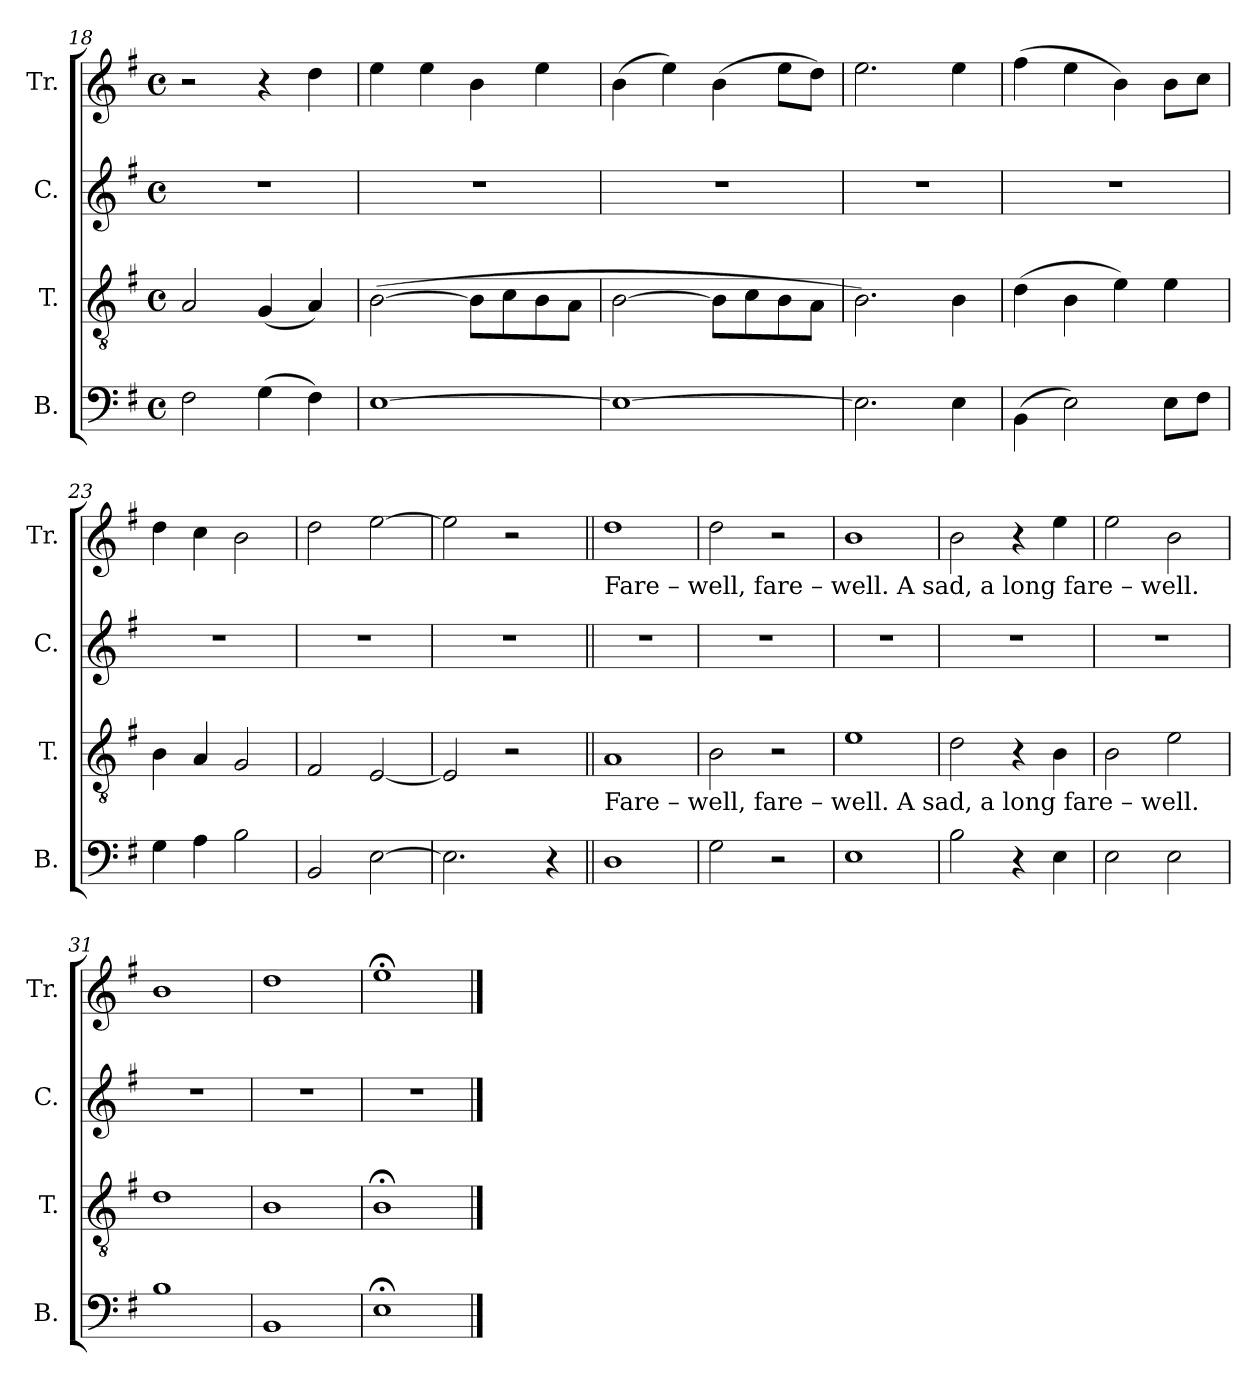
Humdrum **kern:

**kern	**kern	**kern	**kern
*part4	*part3	*part2	*part1
*staff4	*staff3	*staff2	*staff1
*I"B.	*I"T.	*I"C.	*I"Tr.
*I'B.	*I'T.	*I'C.	*I'Tr.
*clefF4	*clefGv2	*clefG2	*clefG2
*k[f#]	*k[f#]	*k[f#]	*k[f#]
*M4/4	*M4/4	*M4/4	*M4/4
*met(c)	*met(c)	*met(c)	*met(c)
=18	=18	=18	=18
2F#\	2A/	1r	2r
(4G\	(4G/	.	4r
4F#\)	4A/)	.	4dd\
=19	=19	=19	=19
[1E	([2B\	1r	4ee\
.	.	.	4ee\
.	8B\L]	.	4b\
.	8c\	.	.
.	8B\	.	4ee\
.	8A\J	.	.
=20	=20	=20	=20
1E_	[2B\	1r	(4b\
.	.	.	4ee\)
.	8B\L]	.	(4b\
.	8c\	.	.
.	8B\	.	8ee\L
.	8A\J	.	8dd\J)
=21	=21	=21	=21
2.E\]	2.B\)	1r	2.ee\
4E\	4B\	.	4ee\
=22	=22	=22	=22
(4BB\	(4d\	1r	(4ff#\
2E\)	4B\	.	4ee\
.	4e\)	.	4b\)
8E\L	4e\	.	8b\L
8F#\J	.	.	8cc\J
=23	=23	=23	=23
4G\	4B\	1r	4dd\
4A\	4A/	.	4cc\
2B\	2G/	.	2b\
=24	=24	=24	=24
2BB/	2F#/	1r	2dd\
[2E\	[2E/	.	[2ee\
=25	=25	=25	=25
2.E\]	2E/]	1r	2ee\]
.	2r	.	2r
4r	.	.	.
!!LO:LB:g=z
=26||	=26||	=26||	=26||
!	!	!	!LO:TX:b:t=Fare – well,  fare – well.   A    sad,  a   long   fare – well.
!	!LO:TX:b:t=Fare – well,  fare – well.   A    sad,  a   long   fare – well.	!	!
1D	1A	1r	1dd
=27	=27	=27	=27
2G\	2B\	1r	2dd\
2r	2r	.	2r
=28	=28	=28	=28
1E	1e	1r	1b
=29	=29	=29	=29
2B\	2d\	1r	2b\
4r	4r	.	4r
4E\	4B\	.	4ee\
=30	=30	=30	=30
2E\	2B\	1r	2ee\
2E\	2e\	.	2b\
=31	=31	=31	=31
1B	1d	1r	1b
=32	=32	=32	=32
1BB	1B	1r	1dd
=33	=33	=33	=33
1E;<	1B;<	1r	1ee;<
==	==	==	==
*-	*-	*-	*-
